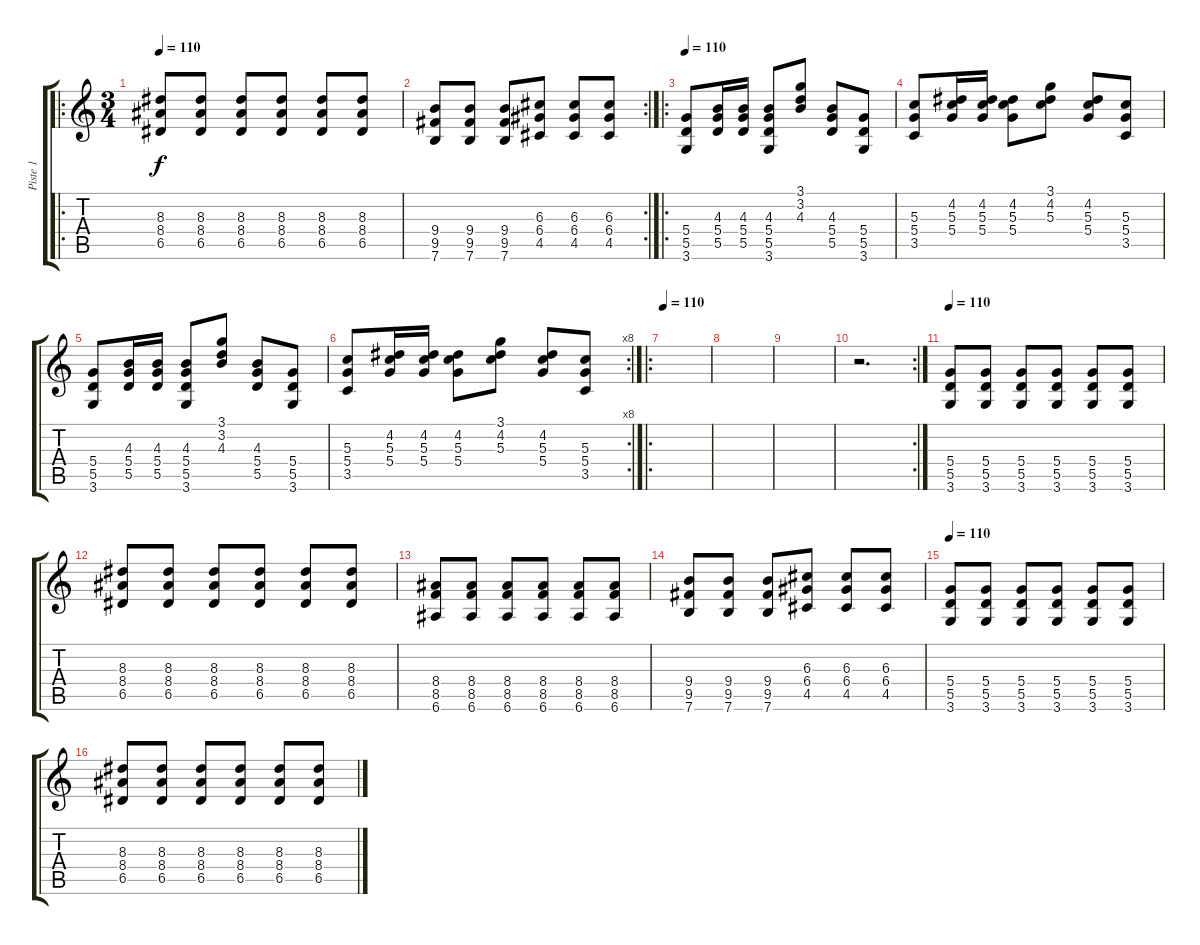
\track ("Piste 1" "Piste 1") {instrument electricguitarclean}
\staff {score tabs}
\tuning (E4 B3 G3 D3 A2 E2) {hide}
\ro
\ts (3 4)
\tempo 110
\clef g2
\ks c
(8.3 8.4 6.5).8{dy f} (8.3 8.4 6.5).8 (8.3 8.4 6.5).8 (8.3 8.4 6.5).8 (8.3 8.4 6.5).8 (8.3 8.4 6.5).8 |
\rc 2
(9.4 9.5 7.6).8 (9.4 9.5 7.6).8 (9.4 9.5 7.6).8 (6.3 6.4 4.5).8 (6.3 6.4 4.5).8 (6.3 6.4 4.5).8 |
\ro
\tempo 110
(5.4 5.5 3.6).8 (4.3 5.4 5.5).16{instrument electricguitarmuted} (4.3 5.4 5.5).16 (4.3 5.4 5.5 3.6).8 (3.1 3.2 4.3).8{instrument distortionguitar} (4.3 5.4 5.5).8 (5.4 5.5 3.6).8 |
(5.3 5.4 3.5).8 (4.2 5.3 5.4).16{instrument electricguitarmuted} (4.2 5.3 5.4).16 (4.2 5.3 5.4).8 (3.1 4.2 5.3).8{instrument distortionguitar} (4.2 5.3 5.4).8 (5.3 5.4 3.5).8 |
(5.4 5.5 3.6).8 (4.3 5.4 5.5).16{instrument electricguitarmuted} (4.3 5.4 5.5).16 (4.3 5.4 5.5 3.6).8 (3.1 3.2 4.3).8{instrument distortionguitar} (4.3 5.4 5.5).8 (5.4 5.5 3.6).8 |
\rc 8
(5.3 5.4 3.5).8 (4.2 5.3 5.4).16{instrument electricguitarmuted} (4.2 5.3 5.4).16 (4.2 5.3 5.4).8 (3.1 4.2 5.3).8{instrument distortionguitar} (4.2 5.3 5.4).8 (5.3 5.4 3.5).8 |
\ro
\tempo 110
|
|
|
\rc 2
r.2{d} |
\tempo 110
(5.4 5.5 3.6).8 (5.4 5.5 3.6).8 (5.4 5.5 3.6).8 (5.4 5.5 3.6).8 (5.4 5.5 3.6).8 (5.4 5.5 3.6).8 |
(8.3 8.4 6.5).8 (8.3 8.4 6.5).8 (8.3 8.4 6.5).8 (8.3 8.4 6.5).8 (8.3 8.4 6.5).8 (8.3 8.4 6.5).8 |
(8.4 8.5 6.6).8 (8.4 8.5 6.6).8 (8.4 8.5 6.6).8 (8.4 8.5 6.6).8 (8.4 8.5 6.6).8 (8.4 8.5 6.6).8 |
(9.4 9.5 7.6).8 (9.4 9.5 7.6).8 (9.4 9.5 7.6).8 (6.3 6.4 4.5).8 (6.3 6.4 4.5).8 (6.3 6.4 4.5).8 |
\tempo 110
(5.4 5.5 3.6).8 (5.4 5.5 3.6).8 (5.4 5.5 3.6).8 (5.4 5.5 3.6).8 (5.4 5.5 3.6).8 (5.4 5.5 3.6).8 |
(8.3 8.4 6.5).8 (8.3 8.4 6.5).8 (8.3 8.4 6.5).8 (8.3 8.4 6.5).8 (8.3 8.4 6.5).8 (8.3 8.4 6.5).8
